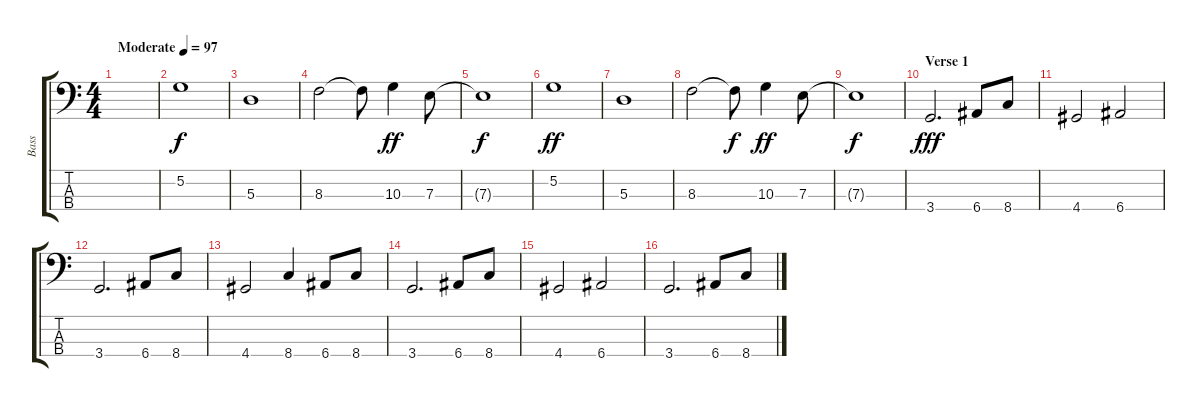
\track ("Bass" "Bass") {instrument electricbassfinger}
\staff {score tabs}
\tuning (G2 D2 A1 E1) {hide}
\ts (4 4)
\tempo (97 "Moderate")
\clef f4
\ks c
|
5.2.1 |
5.3.1 |
8.3.2 8.3{t}.8{dy f} 10.3.4{dy ff} 7.3.8 |
7.3{t}.1{dy f} |
5.2.1{dy ff} |
5.3.1 |
8.3.2 8.3{t}.8{dy f} 10.3.4{dy ff} 7.3.8 |
7.3{t}.1{dy f} |
\section ("" "Verse 1")
3.4.2{d dy fff} 6.4.8 8.4.8 |
4.4.2 6.4.2 |
3.4.2{d} 6.4.8 8.4.8 |
4.4.2 8.4.4 6.4.8 8.4.8 |
3.4.2{d} 6.4.8 8.4.8 |
4.4.2 6.4.2 |
3.4.2{d} 6.4.8 8.4.8
